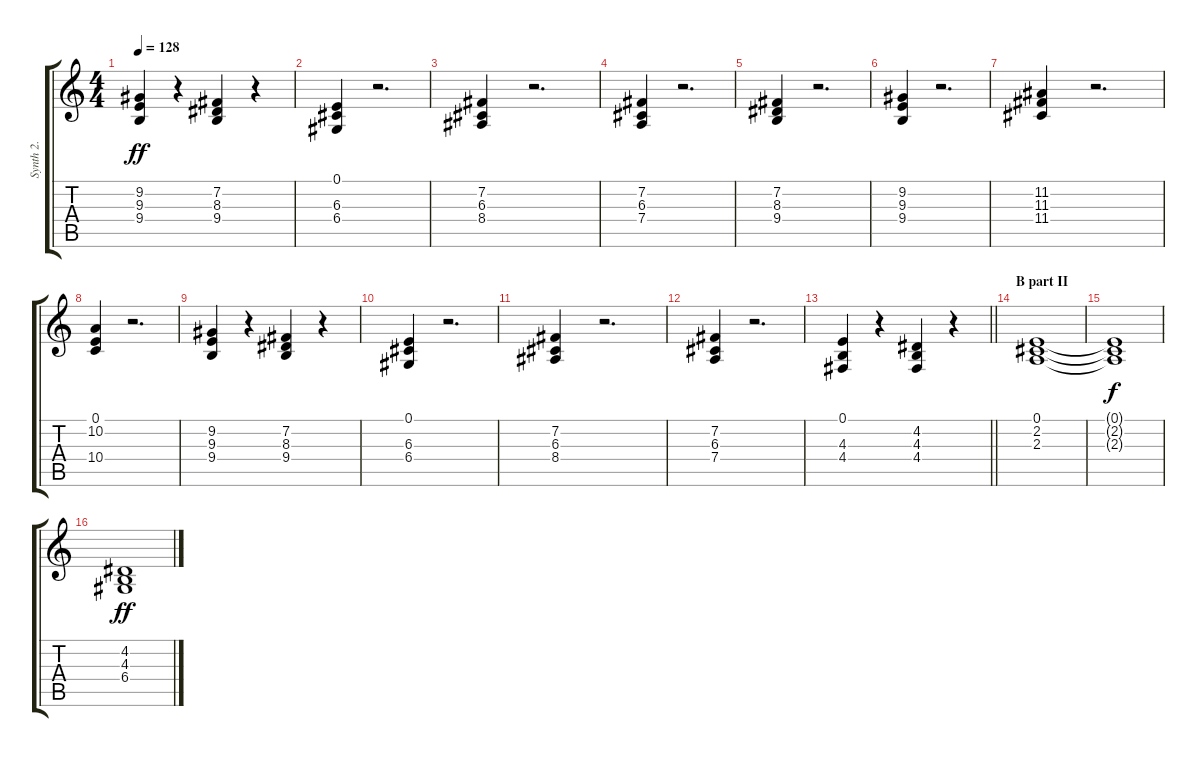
\track ("Synth 2." "Synth 2.") {instrument pad2warm}
\staff {score tabs}
\tuning (E4 B3 G3 D3 A2 E2) {hide}
\ts (4 4)
\tempo 128
\clef g2
\ks c
(9.2 9.3 9.4).4{dy ff} r.4 (7.2 8.3 9.4).4 r.4 |
(0.1 6.3 6.4).4 r.2{d} |
(7.2 6.3 8.4).4 r.2{d} |
(7.2 6.3 7.4).4{txt ""} r.2{d} |
(7.2 8.3 9.4).4 r.2{d} |
(9.2 9.3 9.4).4 r.2{d} |
(11.2 11.3 11.4).4 r.2{d} |
(0.1 10.2 10.4).4 r.2{d} |
(9.2 9.3 9.4).4 r.4 (7.2 8.3 9.4).4 r.4 |
(0.1 6.3 6.4).4 r.2{d} |
(7.2 6.3 8.4).4 r.2{d} |
(7.2 6.3 7.4).4 r.2{d} |
\barLineRight lightlight
(0.1 4.3 4.4).4 r.4 (4.2 4.3 4.4).4 r.4 |
\section ("" "B part II")
(0.1 2.2 2.3).1 |
(0.1{t} 2.2{t} 2.3{t}).1{dy f} |
(4.2 4.3 6.4).1{dy ff}
